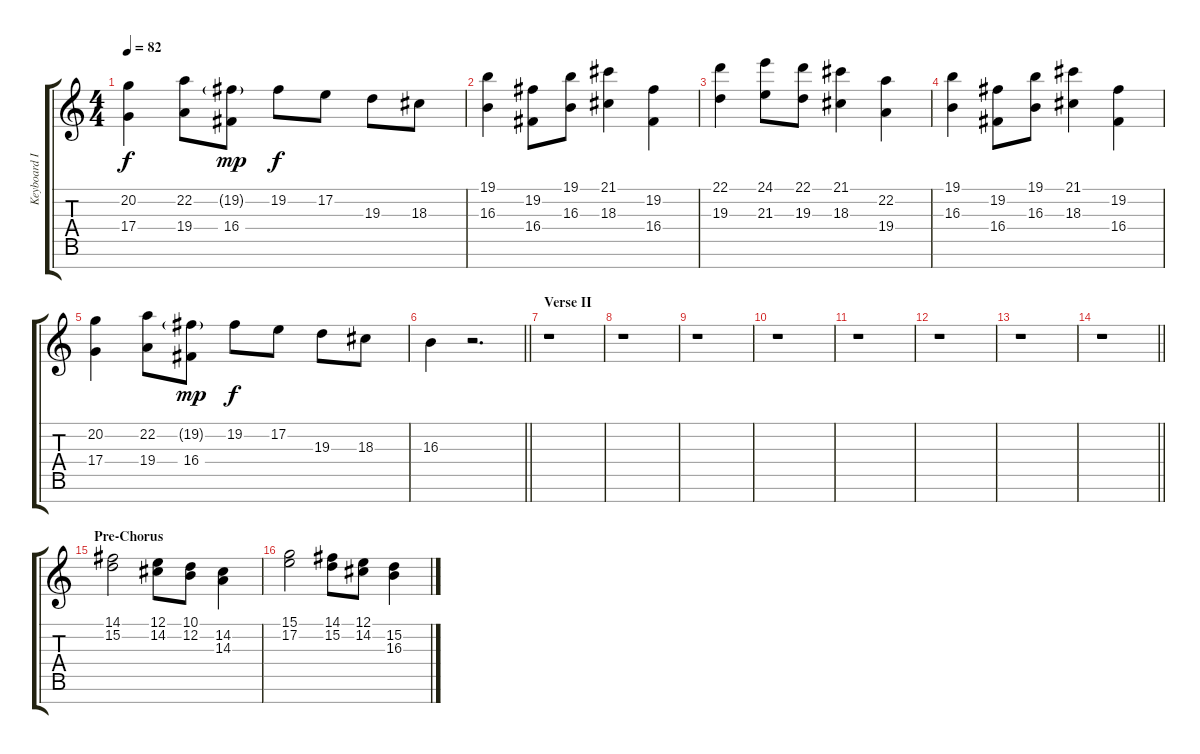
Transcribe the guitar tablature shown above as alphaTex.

\track ("Keyboard III" "Keyboard I") {instrument honkytonkpiano}
\staff {score tabs}
\tuning (E4 B3 G3 D3 A2 E2 B1) {hide}
\ts (4 4)
\tempo 82
\clef g2
\ks c
(20.2 17.4).4{dy f} (22.2 19.4).8 (19.2{g} 16.4).8{dy mp} 19.2.8{dy f} 17.2.8 19.3.8 18.3.8 |
(19.1 16.3).4 (19.2 16.4).8 (19.1 16.3).8 (21.1 18.3).4 (19.2 16.4).4 |
(22.1 19.3).4 (24.1 21.3).8 (22.1 19.3).8 (21.1 18.3).4 (22.2 19.4).4 |
(19.1 16.3).4 (19.2 16.4).8 (19.1 16.3).8 (21.1 18.3).4 (19.2 16.4).4 |
(20.2 17.4).4 (22.2 19.4).8 (19.2{g} 16.4).8{dy mp} 19.2.8{dy f} 17.2.8 19.3.8 18.3.8 |
\barLineRight lightlight
16.3.4 r.2{d} |
\section ("" "Verse II")
r.1 |
r.1 |
r.1 |
r.1 |
r.1 |
r.1 |
r.1 |
\barLineRight lightlight
r.1 |
\section ("" "Pre-Chorus")
(14.1 15.2).2 (12.1 14.2).8 (10.1 12.2).8 (14.2 14.3).4 |
(15.1 17.2).2 (14.1 15.2).8 (12.1 14.2).8 (15.2 16.3).4
